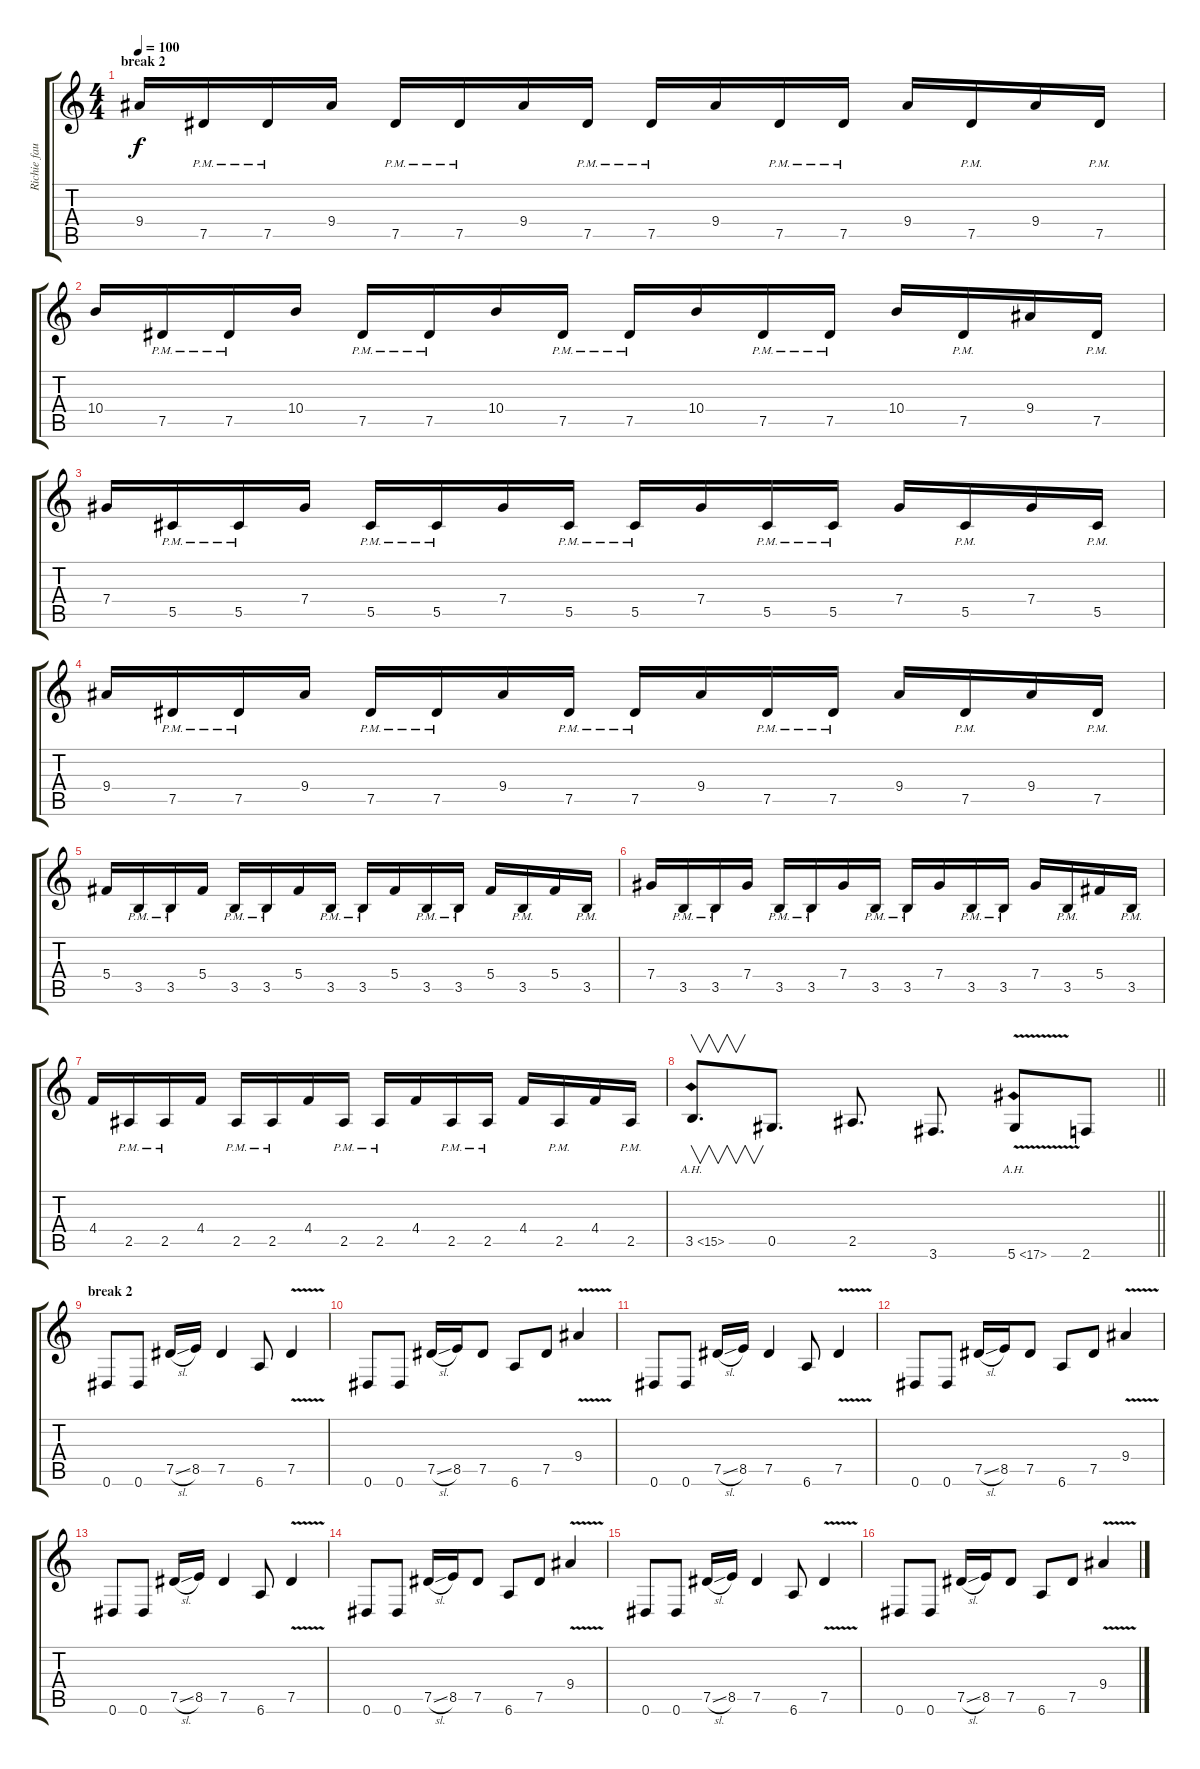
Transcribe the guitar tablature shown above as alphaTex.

\track ("Richie faulkner" "Richie fau") {instrument distortionguitar}
\staff {score tabs}
\tuning (Eb4 Bb3 Gb3 Db3 Ab2 Eb2) {hide}
\ts (4 4)
\section ("" "break 2")
\tempo 100
\clef g2
\ks c
9.4.16{dy f} 7.5{pm}.16 7.5{pm}.16 9.4.16 7.5{pm}.16 7.5{pm}.16 9.4.16 7.5{pm}.16 7.5{pm}.16 9.4.16 7.5{pm}.16 7.5{pm}.16 9.4.16 7.5{pm}.16 9.4.16 7.5{pm}.16 |
10.4.16 7.5{pm}.16 7.5{pm}.16 10.4.16 7.5{pm}.16 7.5{pm}.16 10.4.16 7.5{pm}.16 7.5{pm}.16 10.4.16 7.5{pm}.16 7.5{pm}.16 10.4.16 7.5{pm}.16 9.4.16 7.5{pm}.16 |
7.4.16 5.5{pm}.16 5.5{pm}.16 7.4.16 5.5{pm}.16 5.5{pm}.16 7.4.16 5.5{pm}.16 5.5{pm}.16 7.4.16 5.5{pm}.16 5.5{pm}.16 7.4.16 5.5{pm}.16 7.4.16 5.5{pm}.16 |
9.4.16 7.5{pm}.16 7.5{pm}.16 9.4.16 7.5{pm}.16 7.5{pm}.16 9.4.16 7.5{pm}.16 7.5{pm}.16 9.4.16 7.5{pm}.16 7.5{pm}.16 9.4.16 7.5{pm}.16 9.4.16 7.5{pm}.16 |
5.4.16 3.5{pm}.16 3.5{pm}.16 5.4.16 3.5{pm}.16 3.5{pm}.16 5.4.16 3.5{pm}.16 3.5{pm}.16 5.4.16 3.5{pm}.16 3.5{pm}.16 5.4.16 3.5{pm}.16 5.4.16 3.5{pm}.16 |
7.4.16 3.5{pm}.16 3.5{pm}.16 7.4.16 3.5{pm}.16 3.5{pm}.16 7.4.16 3.5{pm}.16 3.5{pm}.16 7.4.16 3.5{pm}.16 3.5{pm}.16 7.4.16 3.5{pm}.16 5.4.16 3.5{pm}.16 |
4.4.16 2.5{pm}.16 2.5{pm}.16 4.4.16 2.5{pm}.16 2.5{pm}.16 4.4.16 2.5{pm}.16 2.5{pm}.16 4.4.16 2.5{pm}.16 2.5{pm}.16 4.4.16 2.5{pm}.16 4.4.16 2.5{pm}.16 |
\barLineRight lightlight
3.5{ah 12}.8{v d} 0.5.8{d} 2.5.8{d} 3.6.8{d} 5.6{ah 12 v}.8 2.6.8 |
\section ("" "break 2")
0.6.8 0.6.8 7.5{sl}.16 8.5.16 7.5.4 6.6.8 7.5{v}.4 |
0.6.8 0.6.8 7.5{sl}.16 8.5.16 7.5.8 6.6.8 7.5.8 9.4{v}.4 |
0.6.8 0.6.8 7.5{sl}.16 8.5.16 7.5.4 6.6.8 7.5{v}.4 |
0.6.8 0.6.8 7.5{sl}.16 8.5.16 7.5.8 6.6.8 7.5.8 9.4{v}.4 |
0.6.8 0.6.8 7.5{sl}.16 8.5.16 7.5.4 6.6.8 7.5{v}.4 |
0.6.8 0.6.8 7.5{sl}.16 8.5.16 7.5.8 6.6.8 7.5.8 9.4{v}.4 |
0.6.8 0.6.8 7.5{sl}.16 8.5.16 7.5.4 6.6.8 7.5{v}.4 |
0.6.8 0.6.8 7.5{sl}.16 8.5.16 7.5.8 6.6.8 7.5.8 9.4{v}.4
